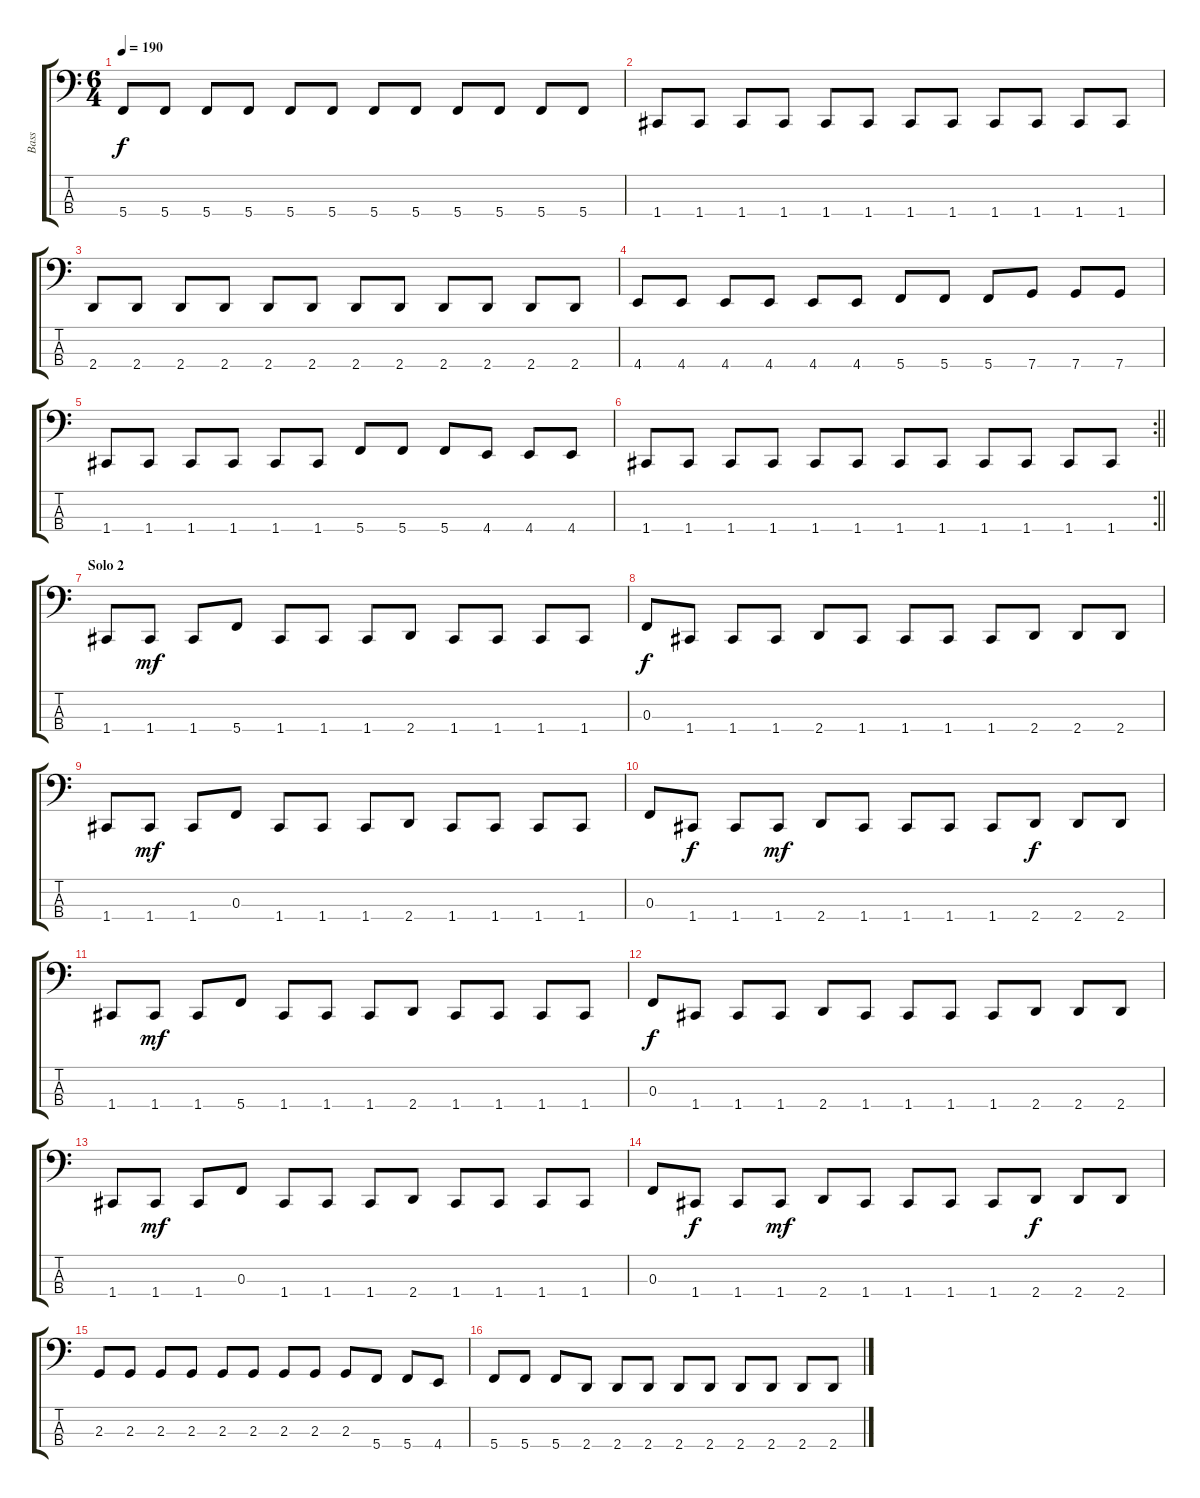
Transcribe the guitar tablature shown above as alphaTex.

\track ("Bass" "Bass") {instrument electricbassfinger}
\staff {score tabs}
\tuning (Eb2 Bb1 F1 C1) {hide}
\ts (6 4)
\tempo 190
\clef f4
\ks c
5.4.8{dy f} 5.4.8 5.4.8 5.4.8 5.4.8 5.4.8 5.4.8 5.4.8 5.4.8 5.4.8 5.4.8 5.4.8 |
1.4.8 1.4.8 1.4.8 1.4.8 1.4.8 1.4.8 1.4.8 1.4.8 1.4.8 1.4.8 1.4.8 1.4.8 |
2.4.8 2.4.8 2.4.8 2.4.8 2.4.8 2.4.8 2.4.8 2.4.8 2.4.8 2.4.8 2.4.8 2.4.8 |
4.4.8 4.4.8 4.4.8 4.4.8 4.4.8 4.4.8 5.4.8 5.4.8 5.4.8 7.4.8 7.4.8 7.4.8 |
1.4.8 1.4.8 1.4.8 1.4.8 1.4.8 1.4.8 5.4.8 5.4.8 5.4.8 4.4.8 4.4.8 4.4.8 |
\rc 2
\barLineRight lightlight
1.4.8 1.4.8 1.4.8 1.4.8 1.4.8 1.4.8 1.4.8 1.4.8 1.4.8 1.4.8 1.4.8 1.4.8 |
\section ("" "Solo 2")
1.4.8 1.4.8{dy mf} 1.4.8 5.4.8 1.4.8 1.4.8 1.4.8 2.4.8 1.4.8 1.4.8 1.4.8 1.4.8 |
0.3.8{dy f} 1.4.8 1.4.8 1.4.8 2.4.8 1.4.8 1.4.8 1.4.8 1.4.8 2.4.8 2.4.8 2.4.8 |
1.4.8 1.4.8{dy mf} 1.4.8 0.3.8 1.4.8 1.4.8 1.4.8 2.4.8 1.4.8 1.4.8 1.4.8 1.4.8 |
0.3.8 1.4.8{dy f} 1.4.8 1.4.8{dy mf} 2.4.8 1.4.8 1.4.8 1.4.8 1.4.8 2.4.8{dy f} 2.4.8 2.4.8 |
1.4.8 1.4.8{dy mf} 1.4.8 5.4.8 1.4.8 1.4.8 1.4.8 2.4.8 1.4.8 1.4.8 1.4.8 1.4.8 |
0.3.8{dy f} 1.4.8 1.4.8 1.4.8 2.4.8 1.4.8 1.4.8 1.4.8 1.4.8 2.4.8 2.4.8 2.4.8 |
1.4.8 1.4.8{dy mf} 1.4.8 0.3.8 1.4.8 1.4.8 1.4.8 2.4.8 1.4.8 1.4.8 1.4.8 1.4.8 |
0.3.8 1.4.8{dy f} 1.4.8 1.4.8{dy mf} 2.4.8 1.4.8 1.4.8 1.4.8 1.4.8 2.4.8{dy f} 2.4.8 2.4.8 |
2.3.8 2.3.8 2.3.8 2.3.8 2.3.8 2.3.8 2.3.8 2.3.8 2.3.8 5.4.8 5.4.8 4.4.8 |
5.4.8 5.4.8 5.4.8 2.4.8 2.4.8 2.4.8 2.4.8 2.4.8 2.4.8 2.4.8 2.4.8 2.4.8
